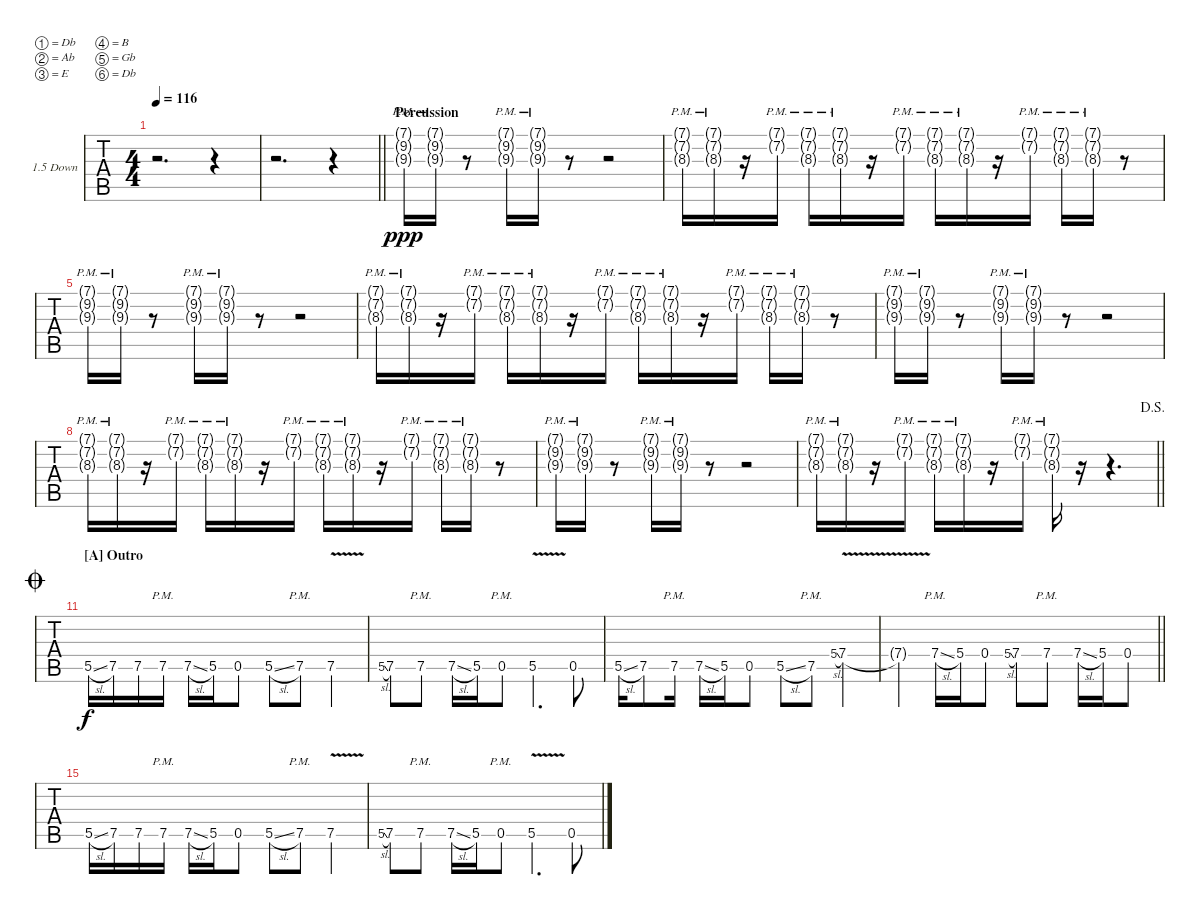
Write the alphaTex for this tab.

\bracketExtendMode nobrackets
\firstSystemTrackNameOrientation horizontal
\otherSystemsTrackNameOrientation horizontal
\defaultBarNumberDisplay FirstOfSystem
\track ("Lead" "1.5 Down") {instrument distortionguitar}
\staff {tabs}
\tuning (Db4 Ab3 E3 B2 Gb2 Db2)
\ts (4 4)
\tempo 116
\clef g2
\ks c
r.2{d dy f} r.4 |
\barLineRight lightlight
r.2{d} r.4 |
\section ("" "Percussion")
(7.1{g pm} 9.2{g pm} 9.3{g pm}).16{dy ppp} (7.1{g pm} 9.2{g pm} 9.3{g pm}).16 r.8 (7.1{g pm} 9.2{g pm} 9.3{g pm}).16 (7.1{g pm} 9.2{g pm} 9.3{g pm}).16 r.8 r.2 |
(7.1{g pm} 7.2{g pm} 8.3{g pm}).16 (7.1{g pm} 7.2{g pm} 8.3{g pm}).16 r.16 (7.1{g pm} 7.2{g pm}).16 (7.1{g pm} 7.2{g pm} 8.3{g pm}).16 (7.1{g pm} 7.2{g pm} 8.3{g pm}).16 r.16 (7.1{g pm} 7.2{g pm}).16 (7.1{g pm} 7.2{g pm} 8.3{g pm}).16 (7.1{g pm} 7.2{g pm} 8.3{g pm}).16 r.16 (7.1{g pm} 7.2{g pm}).16 (7.1{g pm} 7.2{g pm} 8.3{g pm}).16 (7.1{g pm} 7.2{g pm} 8.3{g pm}).16 r.8 |
(7.1{g pm} 9.2{g pm} 9.3{g pm}).16 (7.1{g pm} 9.2{g pm} 9.3{g pm}).16 r.8 (7.1{g pm} 9.2{g pm} 9.3{g pm}).16 (7.1{g pm} 9.2{g pm} 9.3{g pm}).16 r.8 r.2 |
(7.1{g pm} 7.2{g pm} 8.3{g pm}).16 (7.1{g pm} 7.2{g pm} 8.3{g pm}).16 r.16 (7.1{g pm} 7.2{g pm}).16 (7.1{g pm} 7.2{g pm} 8.3{g pm}).16 (7.1{g pm} 7.2{g pm} 8.3{g pm}).16 r.16 (7.1{g pm} 7.2{g pm}).16 (7.1{g pm} 7.2{g pm} 8.3{g pm}).16 (7.1{g pm} 7.2{g pm} 8.3{g pm}).16 r.16 (7.1{g pm} 7.2{g pm}).16 (7.1{g pm} 7.2{g pm} 8.3{g pm}).16 (7.1{g pm} 7.2{g pm} 8.3{g pm}).16 r.8 |
(7.1{g pm} 9.2{g pm} 9.3{g pm}).16 (7.1{g pm} 9.2{g pm} 9.3{g pm}).16 r.8 (7.1{g pm} 9.2{g pm} 9.3{g pm}).16 (7.1{g pm} 9.2{g pm} 9.3{g pm}).16 r.8 r.2 |
(7.1{g pm} 7.2{g pm} 8.3{g pm}).16 (7.1{g pm} 7.2{g pm} 8.3{g pm}).16 r.16 (7.1{g pm} 7.2{g pm}).16 (7.1{g pm} 7.2{g pm} 8.3{g pm}).16 (7.1{g pm} 7.2{g pm} 8.3{g pm}).16 r.16 (7.1{g pm} 7.2{g pm}).16 (7.1{g pm} 7.2{g pm} 8.3{g pm}).16 (7.1{g pm} 7.2{g pm} 8.3{g pm}).16 r.16 (7.1{g pm} 7.2{g pm}).16 (7.1{g pm} 7.2{g pm} 8.3{g pm}).16 (7.1{g pm} 7.2{g pm} 8.3{g pm}).16 r.8 |
(7.1{g pm} 9.2{g pm} 9.3{g pm}).16 (7.1{g pm} 9.2{g pm} 9.3{g pm}).16 r.8 (7.1{g pm} 9.2{g pm} 9.3{g pm}).16 (7.1{g pm} 9.2{g pm} 9.3{g pm}).16 r.8 r.2 |
\jump dalsegno
\barLineRight lightlight
(7.1{g pm} 7.2{g pm} 8.3{g pm}).16 (7.1{g pm} 7.2{g pm} 8.3{g pm}).16 r.16 (7.1{g pm} 7.2{g pm}).16 (7.1{g pm} 7.2{g pm} 8.3{g pm}).16 (7.1{g pm} 7.2{g pm} 8.3{g pm}).16 r.16 (7.1{g pm} 7.2{g pm}).16 (7.1{g pm} 7.2{g pm} 8.3{g pm}).16 r.16 r.4{d} |
\section ("A" "Outro")
\jump coda
5.5{sl}.16{dy f} 7.5.16 7.5.16 7.5{pm}.16 7.5{sl}.16 5.5.16 0.5.8 5.5{sl}.8 7.5{pm}.8 7.5{v}.4 |
5.5{sl}.8{gr onbeat} 7.5.8 7.5{pm}.8 7.5{sl}.16 5.5.16 0.5{pm}.8 5.5{v}.4{d} 0.5.8 |
5.5{sl}.16 7.5.8 7.5{pm}.16 7.5{sl}.16 5.5.16 0.5.8 5.5{sl}.8 7.5{pm}.8 5.4{sl}.8{gr onbeat} 7.4{v}.4 |
\barLineRight lightlight
7.4{v t}.4 7.4{sl pm}.16 5.4.16 0.4.8 5.4{sl}.8{gr onbeat} 7.4.8 7.4{pm}.8 7.4{sl}.16 5.4.16 0.4.8 |
5.5{sl}.16 7.5.16 7.5.16 7.5{pm}.16 7.5{sl}.16 5.5.16 0.5.8 5.5{sl}.8 7.5{pm}.8 7.5{v}.4 |
5.5{sl}.8{gr onbeat} 7.5.8 7.5{pm}.8 7.5{sl}.16 5.5.16 0.5{pm}.8 5.5{v}.4{d} 0.5.8
